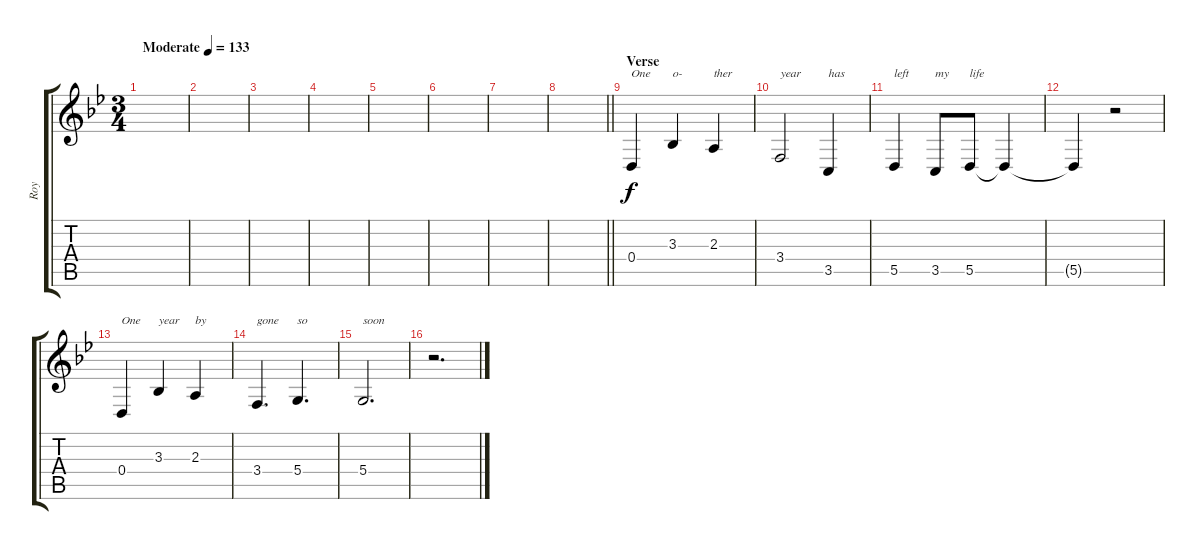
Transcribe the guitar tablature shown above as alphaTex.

\track ("Roy" "Roy") {instrument flute}
\staff {score tabs}
\tuning (E4 B3 G3 D3 A2 E2) {hide}
\ts (3 4)
\tempo (133 "Moderate")
\clef g2
\ks gminor
|
|
|
|
|
|
|
\barLineRight lightlight
|
\section ("" "Verse")
0.4.4{txt "One"} 3.3.4{txt "o-"} 2.3.4{txt "ther"} |
3.4.2{txt "year"} 3.5.4{txt "has"} |
5.5.4{txt "left"} 3.5.8{txt "my"} 5.5.8{txt "life"} 5.5{t}.4 |
5.5{t}.4 r.2 |
0.4.4{txt "One"} 3.3.4{txt "year"} 2.3.4{txt "by"} |
3.4.4{d txt "gone"} 5.4.4{d txt "so"} |
5.4.2{d txt "soon"} |
r.2{d}
